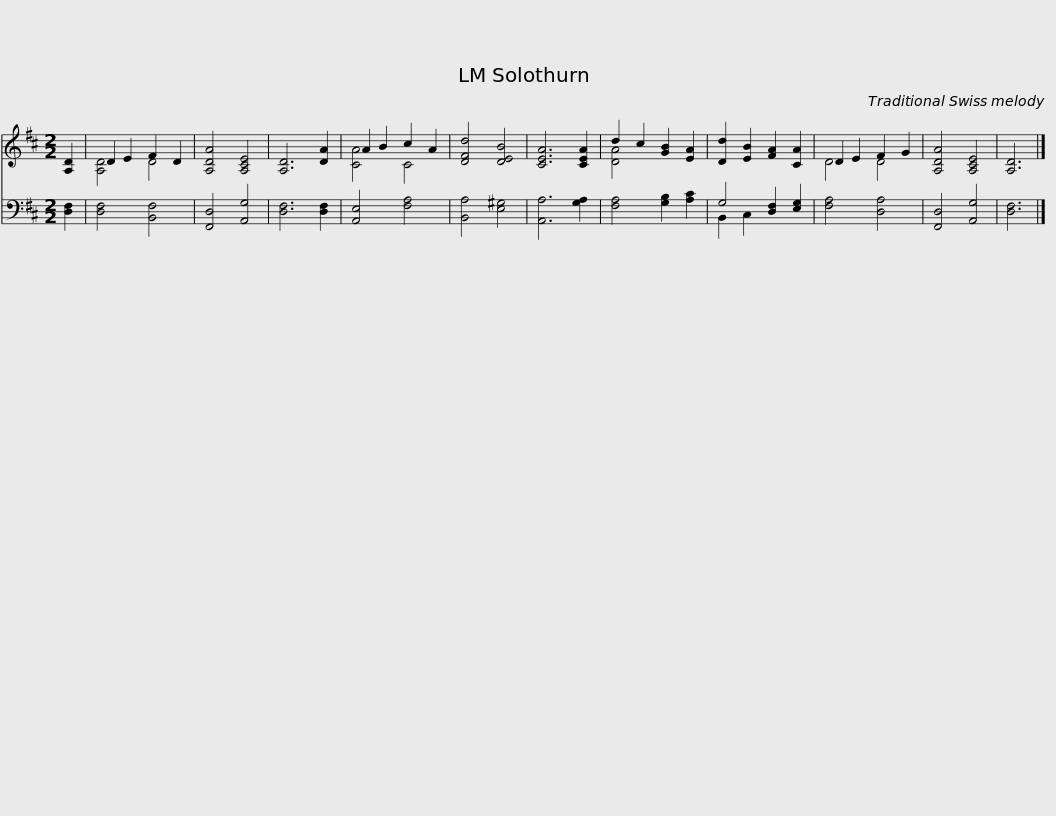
X:1
%%score ( 1 2 ) ( 3 4 )
L:1/8
M:2/2
I:linebreak $
K:D
V:1 treble
V:2 treble
V:3 bass
V:4 bass
V:1
 [A,D]2 | D2 E2 F2 D2 | [A,DA]4 [A,CE]4 | [A,D]6 [DA]2 | A2 B2 c2 A2 | %5
 [DFd]4 [DEB]4 | [CEA]6 [CEA]2 | d2 c2 [GB]2 [EA]2 | [Dd]2 [EB]2 [FA]2 [CA]2 | D2 E2 F2 G2 |$ %10
 [A,DA]4 [A,CE]4 | [A,D]6 |] %12
V:2
 x2 | [A,D]4 D4 | x8 | x8 | [CA]4 C4 | %5
 x8 | x8 | [DA]4 x4 | x8 | D4 D4 |$ %10
 x8 | x6 |] %12
V:3
 [D,F,]2 | [D,F,]4 [B,,F,]4 | [F,,D,]4 [A,,G,]4 | [D,F,]6 [D,F,]2 | [A,,E,]4 [F,A,]4 | %5
 [B,,A,]4 [E,^G,]4 | [A,,A,]6 [G,A,]2 | [F,A,]4 [G,B,]2 [A,C]2 | G,4 [D,F,]2 [E,G,]2 | [F,A,]4 [D,A,]4 |$ %10
 [F,,D,]4 [A,,G,]4 | [D,F,]6 |] %12
V:4
 x2 | x8 | x8 | x8 | x8 | %5
 x8 | x8 | x8 | B,,2 C,2 x4 | x8 |$ %10
 x8 | x6 |] %12
